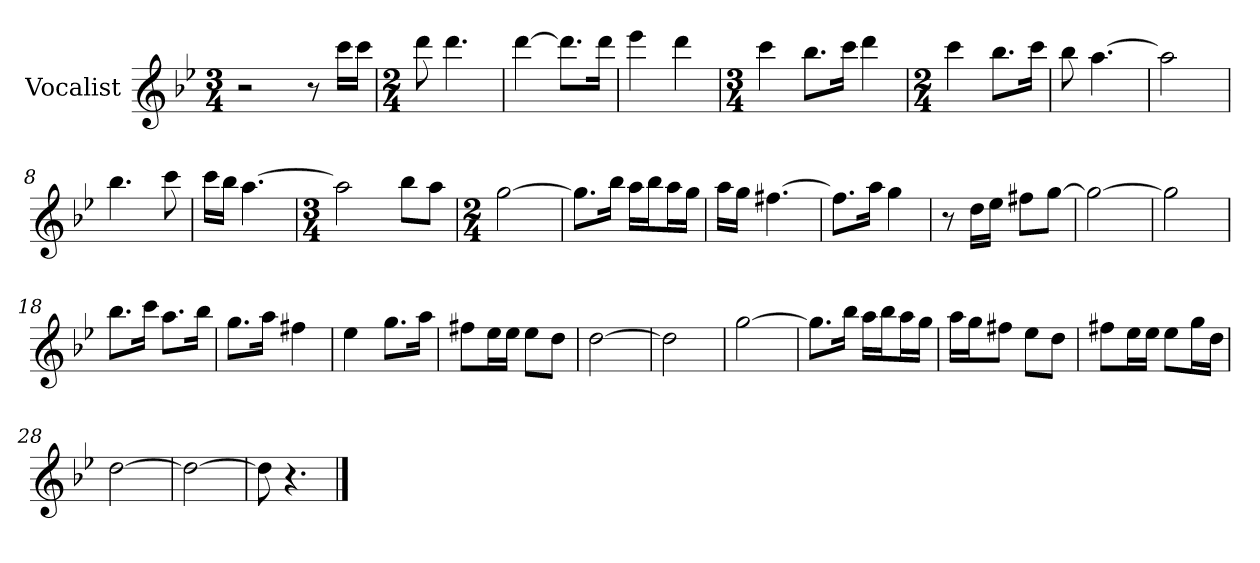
**kern
*part1
*staff1
*I"Vocalist
*k[b-e-]
*B-:
*M3/4
=
2r
8r
16cccLL
16cccJJ
=1
*M2/4
8ddd
4.ddd
=2
[4ddd
8.dddL]
16dddJk
=3
4eee-
4ddd
=4
*M3/4
4ccc
8.bb-L
16cccJk
4ddd
=5
*M2/4
4ccc
8.bb-L
16cccJk
=6
8bb-
[4.aa
=7
2aa]
=8
4.bb-
8ccc
=9
16cccLL
16bb-JJ
[4.aa
=10
*M3/4
2aa]
8bb-L
8aaJ
=11
*M2/4
[2gg
=12
8.ggL]
16bb-Jk
16aaLL
16bb-J
16aaL
16ggJJ
=13
16aaLL
16ggJJ
[4.ff#X
=14
8.ff#L]
16aaJk
4gg
=15
8r
16ddLL
16ee-JJ
8ff#XL
[8ggJ
=16
2gg_
=17
2gg]
=18
8.bb-L
16cccJk
8.aaL
16bb-Jk
=19
8.ggL
16aaJk
4ff#X
=20
4ee-
8.ggL
16aaJk
=21
8ff#XL
16ee-L
16ee-JJ
8ee-L
8ddJ
=22
[2dd
=23
2dd]
=24
[2gg
=25
8.ggL]
16bb-Jk
16aaLL
16bb-J
16aaL
16ggJJ
=26
16aaLL
16ggJ
8ff#XJ
8ee-L
8ddJ
=27
8ff#XL
16ee-L
16ee-JJ
8ee-L
16ggL
16ddJJ
=28
[2dd
=29
2dd_
=30
8dd]
4.r
==
*-
